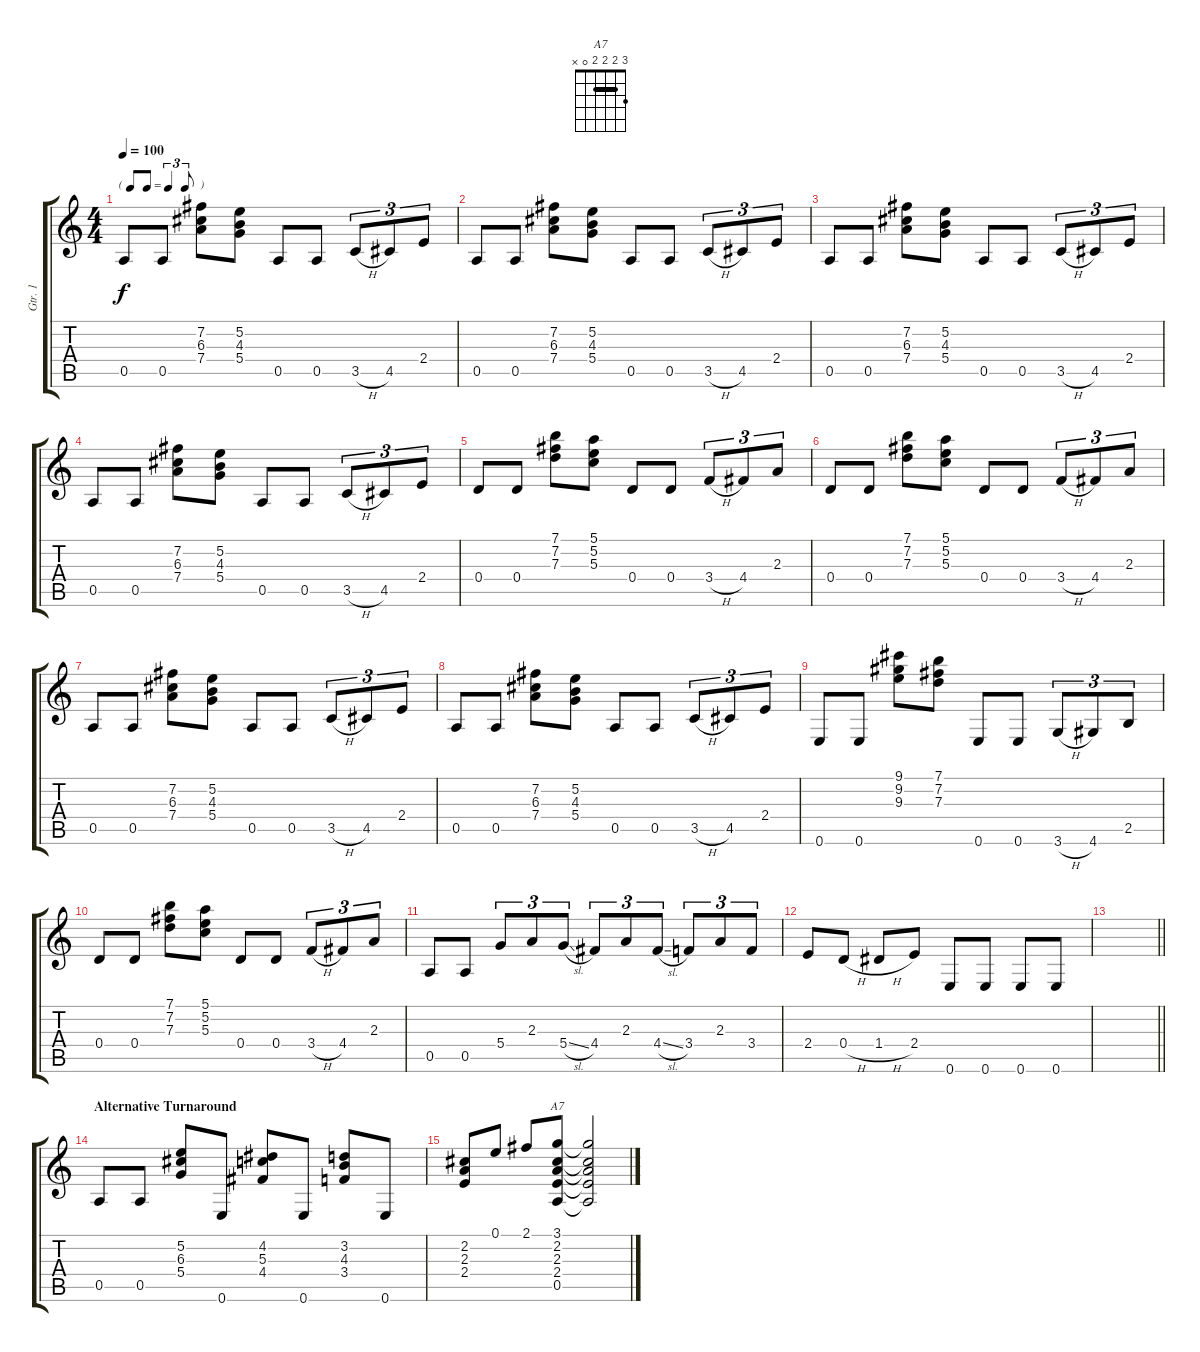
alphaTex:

\track ("Gtr. 1" "Gtr. 1") {instrument acousticguitarsteel}
\staff {score tabs}
\tuning (E4 B3 G3 D3 A2 E2) {hide}
\chord ("A7" 3 2 2 2 0 x) {barre 2}
\ts (4 4)
\tf triplet8th
\tempo 100
\clef g2
\ks c
0.5.8{dy f instrument acousticguitarsteel} 0.5.8 (7.2 6.3 7.4).8 (5.2 4.3 5.4).8 0.5.8 0.5.8 3.5{h}.8{tu (3 2)} 4.5.8{tu (3 2)} 2.4.8{tu (3 2)} |
0.5.8 0.5.8 (7.2 6.3 7.4).8 (5.2 4.3 5.4).8 0.5.8 0.5.8 3.5{h}.8{tu (3 2)} 4.5.8{tu (3 2)} 2.4.8{tu (3 2)} |
0.5.8 0.5.8 (7.2 6.3 7.4).8 (5.2 4.3 5.4).8 0.5.8 0.5.8 3.5{h}.8{tu (3 2)} 4.5.8{tu (3 2)} 2.4.8{tu (3 2)} |
0.5.8 0.5.8 (7.2 6.3 7.4).8 (5.2 4.3 5.4).8 0.5.8 0.5.8 3.5{h}.8{tu (3 2)} 4.5.8{tu (3 2)} 2.4.8{tu (3 2)} |
0.4.8 0.4.8 (7.1 7.2 7.3).8 (5.1 5.2 5.3).8 0.4.8 0.4.8 3.4{h}.8{tu (3 2)} 4.4.8{tu (3 2)} 2.3.8{tu (3 2)} |
0.4.8 0.4.8 (7.1 7.2 7.3).8 (5.1 5.2 5.3).8 0.4.8 0.4.8 3.4{h}.8{tu (3 2)} 4.4.8{tu (3 2)} 2.3.8{tu (3 2)} |
0.5.8 0.5.8 (7.2 6.3 7.4).8 (5.2 4.3 5.4).8 0.5.8 0.5.8 3.5{h}.8{tu (3 2)} 4.5.8{tu (3 2)} 2.4.8{tu (3 2)} |
0.5.8 0.5.8 (7.2 6.3 7.4).8 (5.2 4.3 5.4).8 0.5.8 0.5.8 3.5{h}.8{tu (3 2)} 4.5.8{tu (3 2)} 2.4.8{tu (3 2)} |
0.6.8 0.6.8 (9.1 9.2 9.3).8 (7.1 7.2 7.3).8 0.6.8 0.6.8 3.6{h}.8{tu (3 2)} 4.6.8{tu (3 2)} 2.5.8{tu (3 2)} |
0.4.8 0.4.8 (7.1 7.2 7.3).8 (5.1 5.2 5.3).8 0.4.8 0.4.8 3.4{h}.8{tu (3 2)} 4.4.8{tu (3 2)} 2.3.8{tu (3 2)} |
0.5.8 0.5.8 5.4.8{tu (3 2)} 2.3.8{tu (3 2)} 5.4{sl}.8{tu (3 2)} 4.4.8{tu (3 2)} 2.3.8{tu (3 2)} 4.4{sl}.8{tu (3 2)} 3.4.8{tu (3 2)} 2.3.8{tu (3 2)} 3.4.8{tu (3 2)} |
2.4.8 0.4{h}.8 1.4{h}.8 2.4.8 0.6.8 0.6.8 0.6.8 0.6.8 |
\barLineRight lightlight
|
\section ("" "Alternative Turnaround")
0.5.8 0.5.8 (5.2 6.3 5.4).8 0.6.8 (4.2 5.3 4.4).8 0.6.8 (3.2 4.3 3.4).8 0.6.8 |
(2.2 2.3 2.4).8 0.1.8 2.1.8 (3.1 2.2 2.3 2.4 0.5).8{ch "A7"} (3.1{t} 2.2{t} 2.3{t} 2.4{t} 0.5{t}).2
